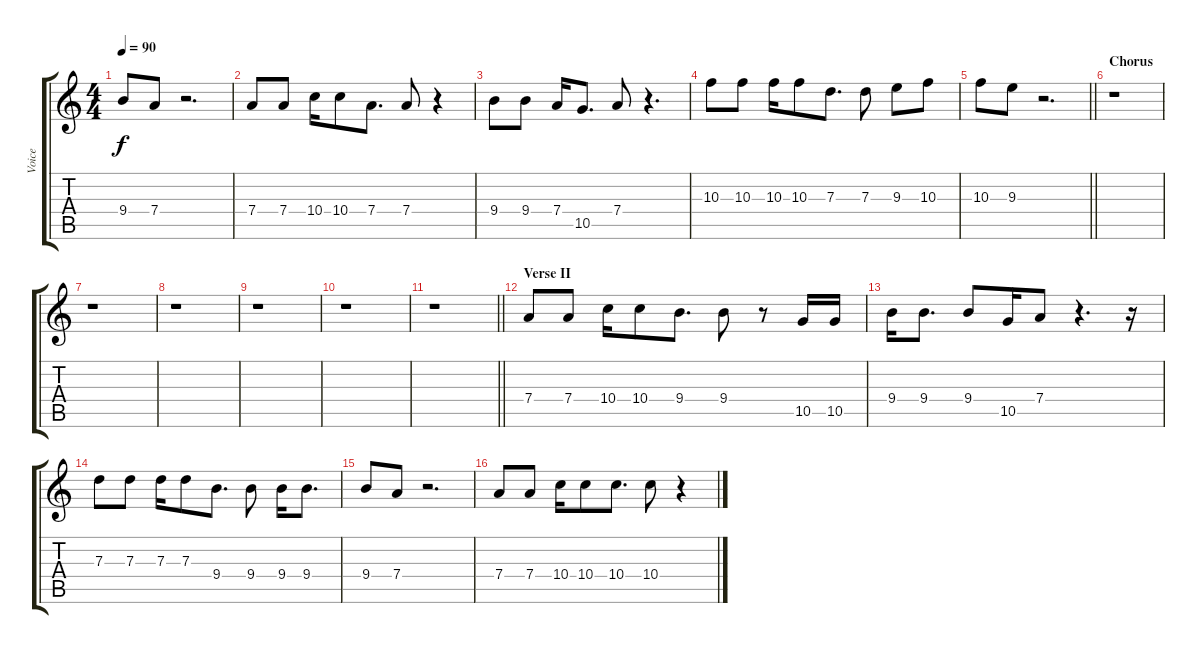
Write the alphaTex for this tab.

\track ("Voice" "Voice") {instrument overdrivenguitar}
\staff {score tabs}
\tuning (E4 B3 G3 D3 A2 E2) {hide}
\ts (4 4)
\tempo 90
\clef g2
\ks c
9.4{t}.8{dy f} 7.4.8 r.2{d} |
7.4.8 7.4.8 10.4.16 10.4.8 7.4.8{d} 7.4.8 r.4 |
9.4.8 9.4.8 7.4.16 10.5.8{d} 7.4.8 r.4{d} |
10.3.8 10.3.8 10.3.16 10.3.8 7.3.8{d} 7.3.8 9.3.8 10.3.8 |
\barLineRight lightlight
10.3.8 9.3.8 r.2{d} |
\section ("" "Chorus")
r.1 |
r.1 |
r.1 |
r.1 |
r.1 |
\barLineRight lightlight
r.1 |
\section ("" "Verse II")
7.4.8 7.4.8 10.4.16 10.4.8 9.4.8{d} 9.4.8 r.8 10.5.16 10.5.16 |
9.4.16 9.4.8{d} 9.4.8 10.5.16 7.4.8 r.4{d} r.16 |
7.3.8 7.3.8 7.3.16 7.3.8 9.4.8{d} 9.4.8 9.4.16 9.4.8{d} |
9.4.8 7.4.8 r.2{d} |
7.4.8 7.4.8 10.4.16 10.4.8 10.4.8{d} 10.4.8 r.4
